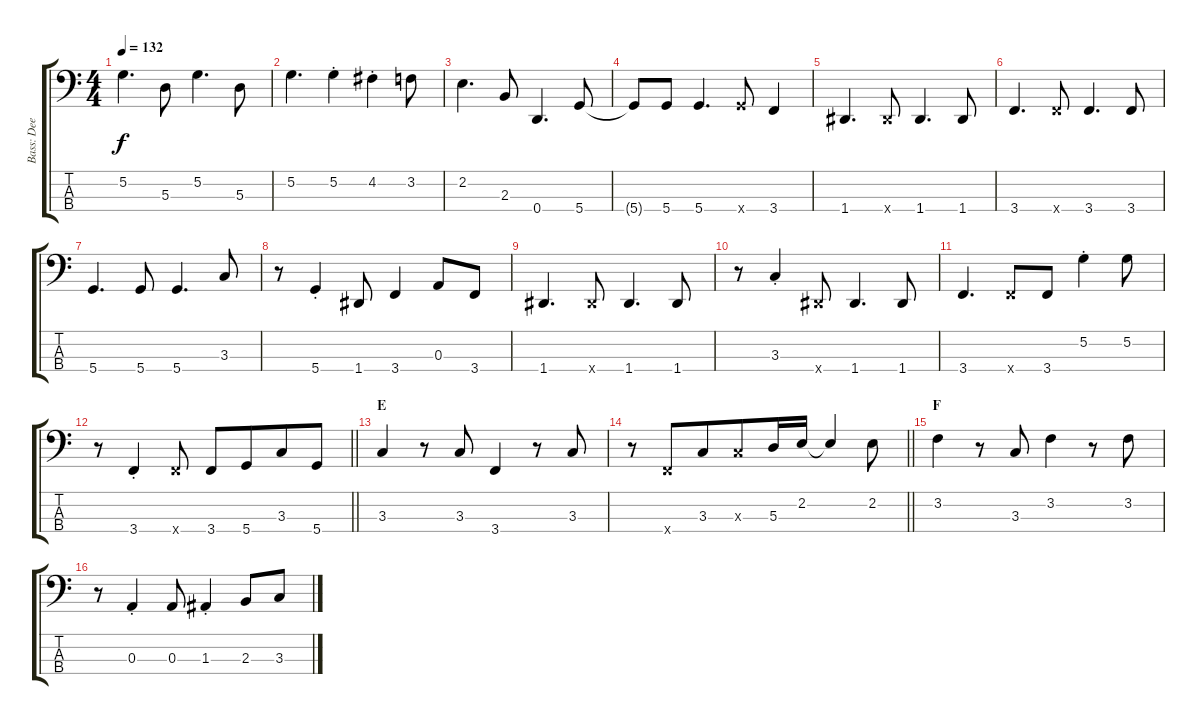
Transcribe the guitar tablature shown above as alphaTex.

\track ("Bass: Dee Murray" "Bass: Dee ") {instrument electricbassfinger}
\staff {score tabs}
\tuning (G2 D2 A1 D1) {hide}
\ts (4 4)
\tempo 132
\clef f4
\ks c
5.2.4{d dy f} 5.3.8 5.2.4{d} 5.3.8 |
5.2.4{d} 5.2{st}.4 4.2{st}.4 3.2.8 |
2.2.4{d} 2.3.8 0.4.4{d} 5.4.8 |
5.4{t}.8 5.4.8 5.4.4{d} 5.4{x}.8 3.4.4 |
1.4.4{d} 1.4{x}.8 1.4.4{d} 1.4.8 |
3.4.4{d} 3.4{x}.8 3.4.4{d} 3.4.8 |
5.4.4{d} 5.4.8 5.4.4{d} 3.3.8 |
r.8 5.4{st}.4 1.4.8 3.4.4 0.3.8 3.4.8 |
1.4.4{d} 1.4{x}.8 1.4.4{d} 1.4.8 |
r.8 3.3{st}.4 1.4{x}.8 1.4.4{d} 1.4.8 |
3.4.4{d} 3.4{x}.8{beam merge} 3.4.8 5.2{st}.4 5.2.8 |
\barLineRight lightlight
r.8 3.4{st}.4 3.4{x}.8{beam split} 3.4.8 5.4.8{beam merge} 3.3.8 5.4.8 |
\section ("" "E")
3.3.4 r.8 3.3.8 3.4.4 r.8 3.3.8 |
\barLineRight lightlight
r.8 3.4{x}.8{beam merge} 3.3.8 3.3{x}.8{beam merge} 5.3.16 2.2.16{beam merge} 2.2{t}.4 2.2.8 |
\section ("" "F")
3.2.4 r.8 3.3.8 3.2.4 r.8 3.2.8 |
r.8 0.3{st}.4 0.3.8 1.3{st}.4 2.3.8 3.3.8
